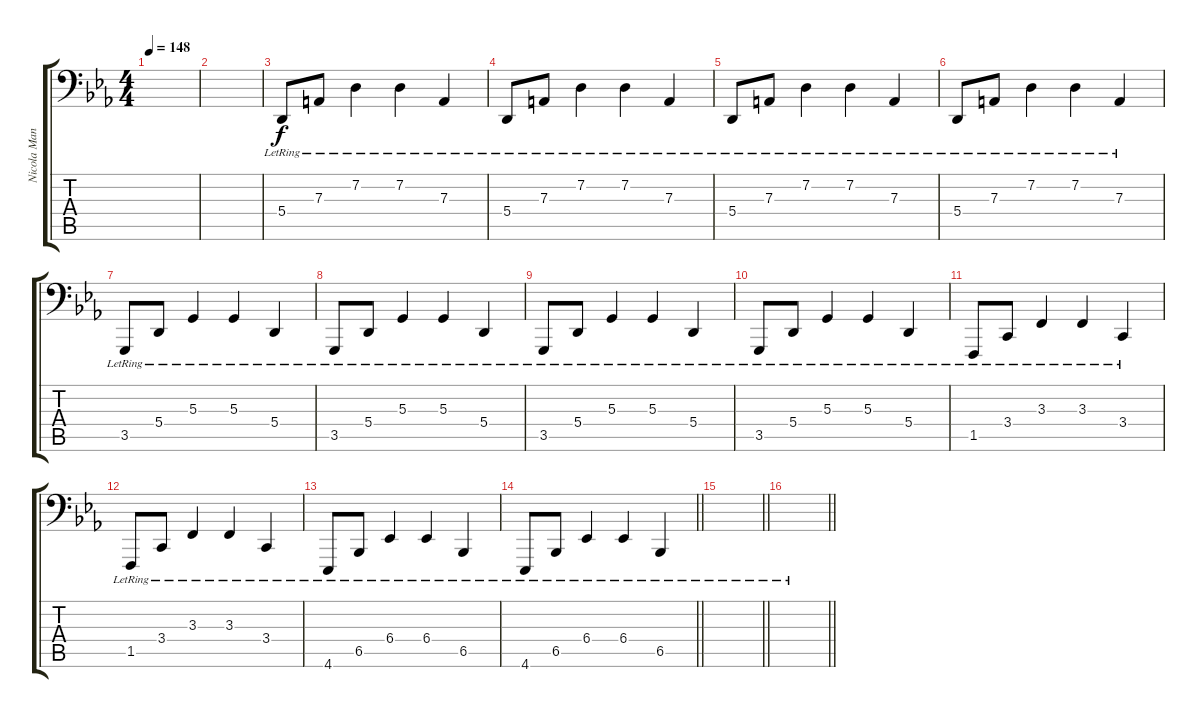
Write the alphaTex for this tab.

\track ("Nicola Manzan [Left]" "Nicola Man") {instrument acousticgrandpiano}
\staff {score tabs}
\tuning (C3 G2 D2 A1 E1 B0) {hide}
\ts (4 4)
\tempo 148
\clef f4
\ks cminor
|
|
5.4{lr}.8 7.3{lr}.8 7.2{lr}.4 7.2{lr}.4 7.3{lr}.4 |
5.4{lr}.8 7.3{lr}.8 7.2{lr}.4 7.2{lr}.4 7.3{lr}.4 |
5.4{lr}.8 7.3{lr}.8 7.2{lr}.4 7.2{lr}.4 7.3{lr}.4 |
5.4{lr}.8 7.3{lr}.8 7.2{lr}.4 7.2{lr}.4 7.3{lr}.4 |
3.5{lr}.8 5.4{lr}.8 5.3{lr}.4 5.3{lr}.4 5.4{lr}.4 |
3.5{lr}.8 5.4{lr}.8 5.3{lr}.4 5.3{lr}.4 5.4{lr}.4 |
3.5{lr}.8 5.4{lr}.8 5.3{lr}.4 5.3{lr}.4 5.4{lr}.4 |
3.5{lr}.8 5.4{lr}.8 5.3{lr}.4 5.3{lr}.4 5.4{lr}.4 |
1.5{lr}.8 3.4{lr}.8 3.3{lr}.4 3.3{lr}.4 3.4{lr}.4 |
1.5{lr}.8 3.4{lr}.8 3.3{lr}.4 3.3{lr}.4 3.4{lr}.4 |
4.6{lr}.8 6.5{lr}.8 6.4{lr}.4 6.4{lr}.4 6.5{lr}.4 |
\barLineRight lightlight
4.6{lr}.8 6.5{lr}.8 6.4{lr}.4 6.4{lr}.4 6.5{lr}.4 |
\barLineRight lightlight
|
\barLineRight lightlight
